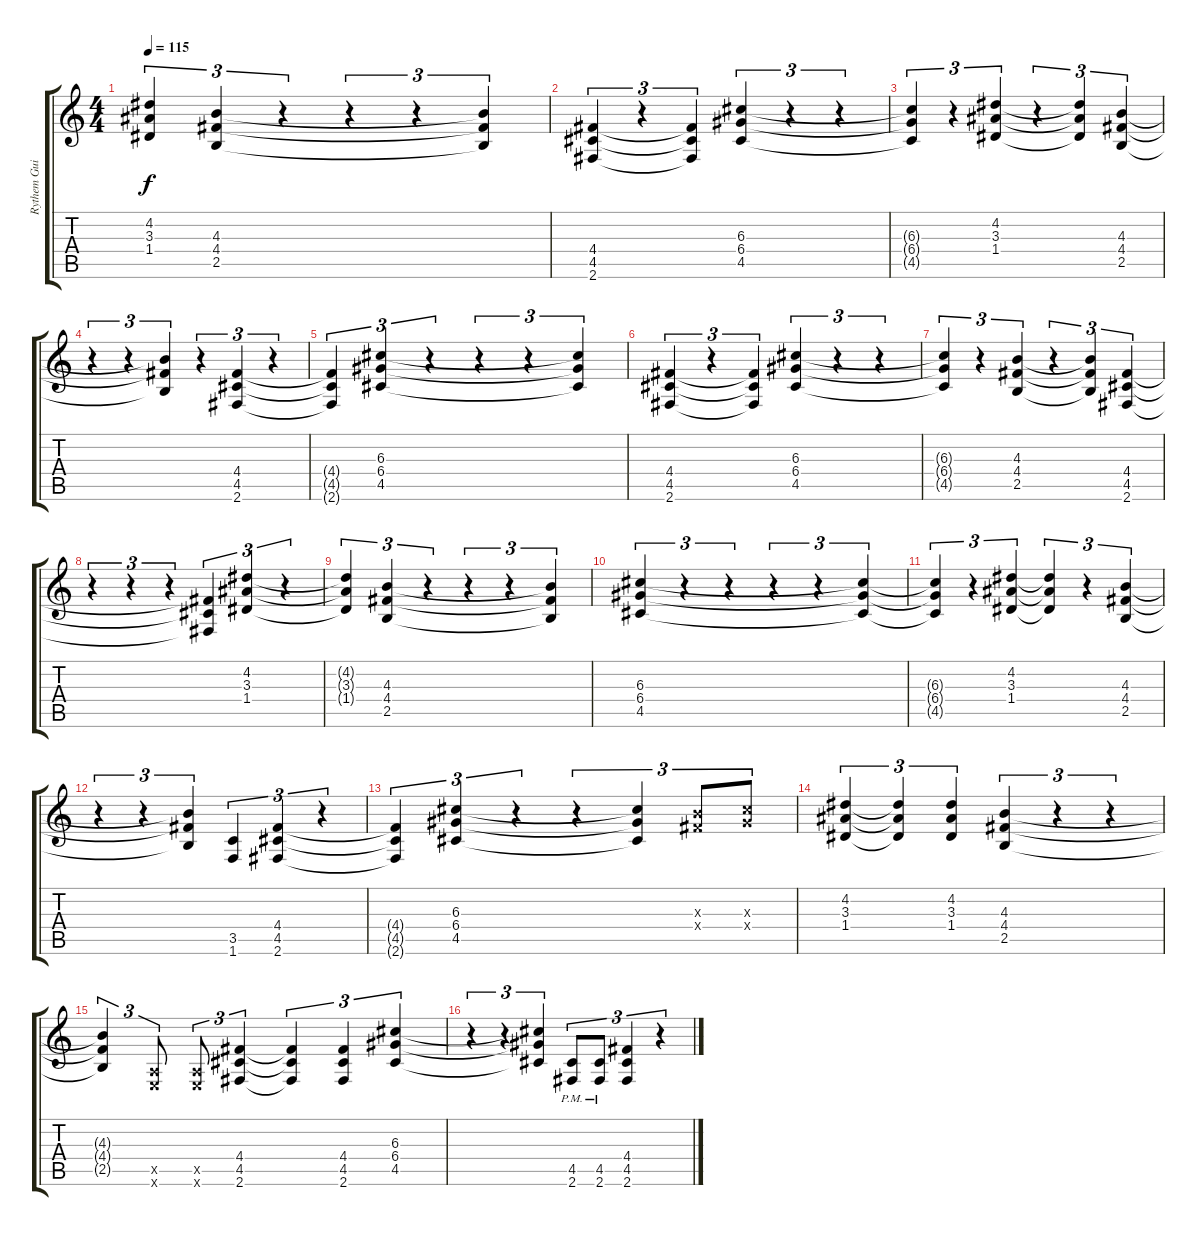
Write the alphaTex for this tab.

\track ("Rythem Guitar" "Rythem Gui") {instrument overdrivenguitar}
\staff {score tabs}
\tuning (E4 B3 G3 D3 A2 E2) {hide}
\ts (4 4)
\tempo 115
\clef g2
\ks c
(4.2{t} 3.3{t} 1.4{t}).4{tu (3 2) dy f} (4.3 4.4 2.5).4{tu (3 2)} r.4{tu (3 2)} r.4{tu (3 2)} r.4{tu (3 2)} (4.3{t} 4.4{t} 2.5{t}).4{tu (3 2)} |
(4.4 4.5 2.6).4{tu (3 2)} r.4{tu (3 2)} (4.4{t} 4.5{t} 2.6{t}).4{tu (3 2)} (6.3 6.4 4.5).4{tu (3 2)} r.4{tu (3 2)} r.4{tu (3 2)} |
(6.3{t} 6.4{t} 4.5{t}).4{tu (3 2)} r.4{tu (3 2)} (4.2 3.3 1.4).4{tu (3 2)} r.4{tu (3 2)} (4.2{t} 3.3{t} 1.4{t}).4{tu (3 2)} (4.3 4.4 2.5).4{tu (3 2)} |
r.4{tu (3 2)} r.4{tu (3 2)} (4.3{t} 4.4{t} 2.5{t}).4{tu (3 2)} r.4{tu (3 2)} (4.4 4.5 2.6).4{tu (3 2)} r.4{tu (3 2)} |
(4.4{t} 4.5{t} 2.6{t}).4{tu (3 2)} (6.3 6.4 4.5).4{tu (3 2)} r.4{tu (3 2)} r.4{tu (3 2)} r.4{tu (3 2)} (6.3{t} 6.4{t} 4.5{t}).4{tu (3 2)} |
(4.4 4.5 2.6).4{tu (3 2)} r.4{tu (3 2)} (4.4{t} 4.5{t} 2.6{t}).4{tu (3 2)} (6.3 6.4 4.5).4{tu (3 2)} r.4{tu (3 2)} r.4{tu (3 2)} |
(6.3{t} 6.4{t} 4.5{t}).4{tu (3 2)} r.4{tu (3 2)} (4.3 4.4 2.5).4{tu (3 2)} r.4{tu (3 2)} (4.3{t} 4.4{t} 2.5{t}).4{tu (3 2)} (4.4 4.5 2.6).4{tu (3 2)} |
r.4{tu (3 2)} r.4{tu (3 2)} r.4{tu (3 2)} (4.4{t} 4.5{t} 2.6{t}).4{tu (3 2)} (4.2 3.3 1.4).4{tu (3 2)} r.4{tu (3 2)} |
(4.2{t} 3.3{t} 1.4{t}).4{tu (3 2)} (4.3 4.4 2.5).4{tu (3 2)} r.4{tu (3 2)} r.4{tu (3 2)} r.4{tu (3 2)} (4.3{t} 4.4{t} 2.5{t}).4{tu (3 2)} |
(6.3 6.4 4.5).4{tu (3 2)} r.4{tu (3 2)} r.4{tu (3 2)} r.4{tu (3 2)} r.4{tu (3 2)} (6.3{t} 6.4{t} 4.5{t}).4{tu (3 2)} |
(6.3{t} 6.4{t} 4.5{t}).4{tu (3 2)} r.4{tu (3 2)} (4.2 3.3 1.4).4{tu (3 2)} (4.2{t} 3.3{t} 1.4{t}).4{tu (3 2)} r.4{tu (3 2)} (4.3 4.4 2.5).4{tu (3 2)} |
r.4{tu (3 2)} r.4{tu (3 2)} (4.3{t} 4.4{t} 2.5{t}).4{tu (3 2)} (3.5 1.6).4{tu (3 2)} (4.4 4.5 2.6).4{tu (3 2)} r.4{tu (3 2)} |
(4.4{t} 4.5{t} 2.6{t}).4{tu (3 2)} (6.3 6.4 4.5).4{tu (3 2)} r.4{tu (3 2)} r.4{tu (3 2)} (6.3{t} 6.4{t} 4.5{t}).4{tu (3 2)} (4.3{x} 4.4{x}).8{tu (3 2)} (6.3{x} 6.4{x}).8{tu (3 2)} |
(4.2 3.3 1.4).4{tu (3 2)} (4.2{t} 3.3{t} 1.4{t}).4{tu (3 2)} (4.2 3.3 1.4).4{tu (3 2)} (4.3 4.4 2.5).4{tu (3 2)} r.4{tu (3 2)} r.4{tu (3 2)} |
(4.3{t} 4.4{t} 2.5{t}).4{tu (3 2)} (0.5{x} 0.6{x}).8{tu (3 2)} (0.5{x} 0.6{x}).8{tu (3 2)} (4.4 4.5 2.6).4{tu (3 2)} (4.4{t} 4.5{t} 2.6{t}).4{tu (3 2)} (4.4 4.5 2.6).4{tu (3 2)} (6.3 6.4 4.5).4{tu (3 2)} |
r.4{tu (3 2)} r.4{tu (3 2)} (6.3{t} 6.4{t} 4.5{t}).4{tu (3 2)} (4.5{pm} 2.6{pm}).8{tu (3 2)} (4.5{pm} 2.6{pm}).8{tu (3 2)} (4.4 4.5 2.6).4{tu (3 2)} r.4{tu (3 2)}
